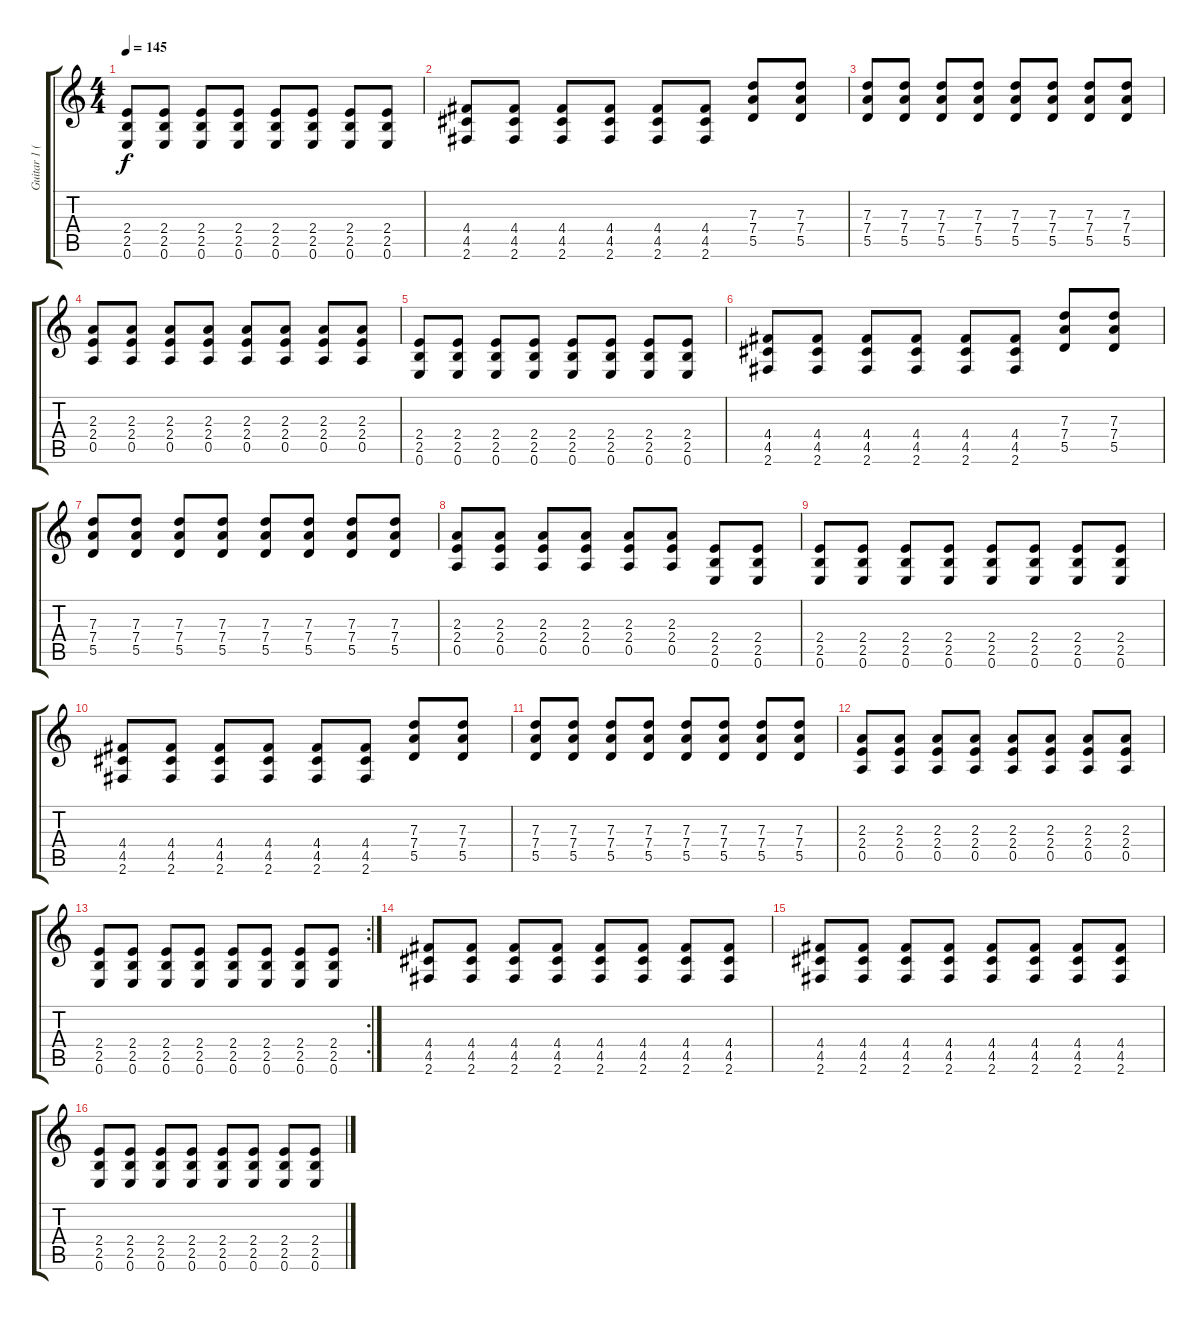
\track ("Guitar 1 (Rhythm)" "Guitar 1 (") {instrument distortionguitar}
\staff {score tabs}
\tuning (E4 B3 G3 D3 A2 E2) {hide}
\ts (4 4)
\tempo 145
\clef g2
\ks c
(2.4 2.5 0.6).8{dy f} (2.4 2.5 0.6).8 (2.4 2.5 0.6).8 (2.4 2.5 0.6).8 (2.4 2.5 0.6).8 (2.4 2.5 0.6).8 (2.4 2.5 0.6).8 (2.4 2.5 0.6).8 |
(4.4 4.5 2.6).8 (4.4 4.5 2.6).8 (4.4 4.5 2.6).8 (4.4 4.5 2.6).8 (4.4 4.5 2.6).8 (4.4 4.5 2.6).8 (7.3 7.4 5.5).8 (7.3 7.4 5.5).8 |
(7.3 7.4 5.5).8 (7.3 7.4 5.5).8 (7.3 7.4 5.5).8 (7.3 7.4 5.5).8 (7.3 7.4 5.5).8 (7.3 7.4 5.5).8 (7.3 7.4 5.5).8 (7.3 7.4 5.5).8 |
(2.3 2.4 0.5).8 (2.3 2.4 0.5).8 (2.3 2.4 0.5).8 (2.3 2.4 0.5).8 (2.3 2.4 0.5).8 (2.3 2.4 0.5).8 (2.3 2.4 0.5).8 (2.3 2.4 0.5).8 |
(2.4 2.5 0.6).8 (2.4 2.5 0.6).8 (2.4 2.5 0.6).8 (2.4 2.5 0.6).8 (2.4 2.5 0.6).8 (2.4 2.5 0.6).8 (2.4 2.5 0.6).8 (2.4 2.5 0.6).8 |
(4.4 4.5 2.6).8 (4.4 4.5 2.6).8 (4.4 4.5 2.6).8 (4.4 4.5 2.6).8 (4.4 4.5 2.6).8 (4.4 4.5 2.6).8 (7.3 7.4 5.5).8 (7.3 7.4 5.5).8 |
(7.3 7.4 5.5).8 (7.3 7.4 5.5).8 (7.3 7.4 5.5).8 (7.3 7.4 5.5).8 (7.3 7.4 5.5).8 (7.3 7.4 5.5).8 (7.3 7.4 5.5).8 (7.3 7.4 5.5).8 |
(2.3 2.4 0.5).8 (2.3 2.4 0.5).8 (2.3 2.4 0.5).8 (2.3 2.4 0.5).8 (2.3 2.4 0.5).8 (2.3 2.4 0.5).8 (2.4 2.5 0.6).8 (2.4 2.5 0.6).8 |
(2.4 2.5 0.6).8 (2.4 2.5 0.6).8 (2.4 2.5 0.6).8 (2.4 2.5 0.6).8 (2.4 2.5 0.6).8 (2.4 2.5 0.6).8 (2.4 2.5 0.6).8 (2.4 2.5 0.6).8 |
(4.4 4.5 2.6).8 (4.4 4.5 2.6).8 (4.4 4.5 2.6).8 (4.4 4.5 2.6).8 (4.4 4.5 2.6).8 (4.4 4.5 2.6).8 (7.3 7.4 5.5).8 (7.3 7.4 5.5).8 |
(7.3 7.4 5.5).8 (7.3 7.4 5.5).8 (7.3 7.4 5.5).8 (7.3 7.4 5.5).8 (7.3 7.4 5.5).8 (7.3 7.4 5.5).8 (7.3 7.4 5.5).8 (7.3 7.4 5.5).8 |
(2.3 2.4 0.5).8 (2.3 2.4 0.5).8 (2.3 2.4 0.5).8 (2.3 2.4 0.5).8 (2.3 2.4 0.5).8 (2.3 2.4 0.5).8 (2.3 2.4 0.5).8 (2.3 2.4 0.5).8 |
\rc 2
(2.4 2.5 0.6).8 (2.4 2.5 0.6).8 (2.4 2.5 0.6).8 (2.4 2.5 0.6).8 (2.4 2.5 0.6).8 (2.4 2.5 0.6).8 (2.4 2.5 0.6).8 (2.4 2.5 0.6).8 |
(4.4 4.5 2.6).8 (4.4 4.5 2.6).8 (4.4 4.5 2.6).8 (4.4 4.5 2.6).8 (4.4 4.5 2.6).8 (4.4 4.5 2.6).8 (4.4 4.5 2.6).8 (4.4 4.5 2.6).8 |
(4.4 4.5 2.6).8 (4.4 4.5 2.6).8 (4.4 4.5 2.6).8 (4.4 4.5 2.6).8 (4.4 4.5 2.6).8 (4.4 4.5 2.6).8 (4.4 4.5 2.6).8 (4.4 4.5 2.6).8 |
(2.4 2.5 0.6).8 (2.4 2.5 0.6).8 (2.4 2.5 0.6).8 (2.4 2.5 0.6).8 (2.4 2.5 0.6).8 (2.4 2.5 0.6).8 (2.4 2.5 0.6).8 (2.4 2.5 0.6).8
